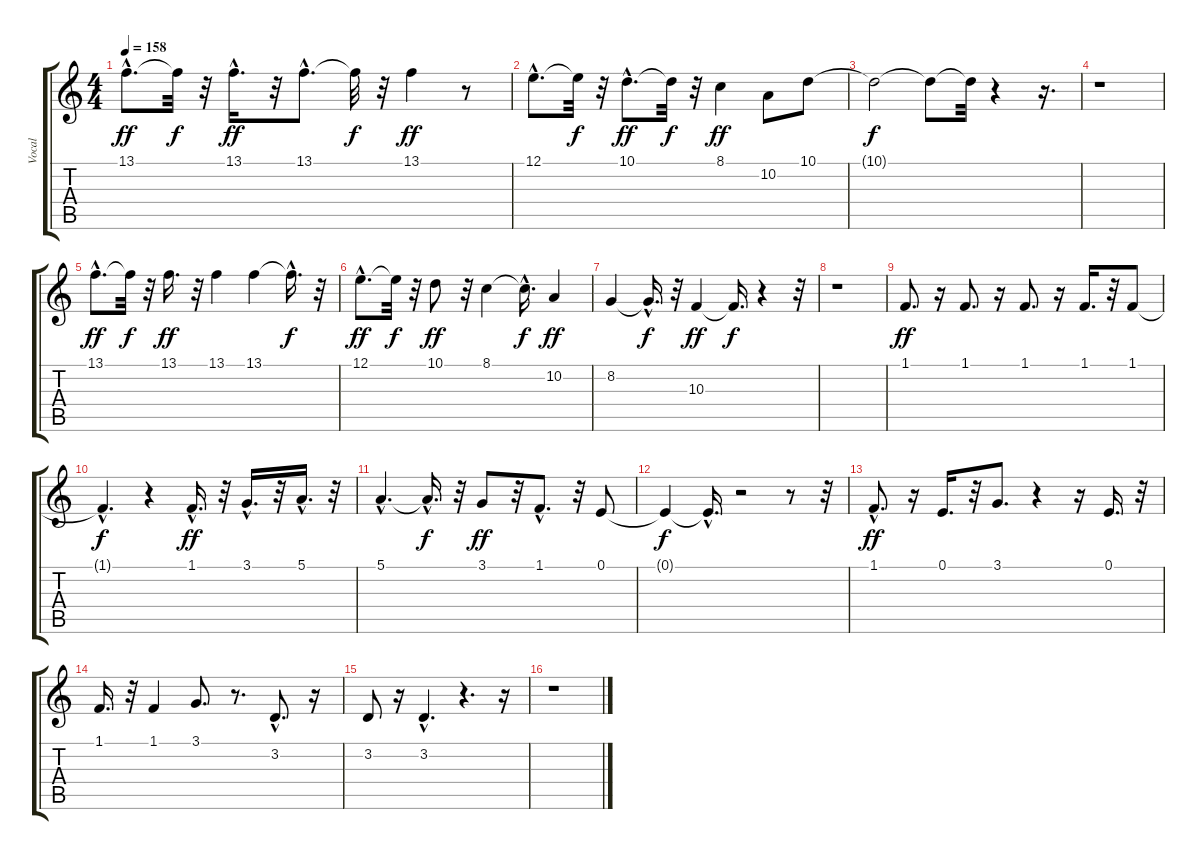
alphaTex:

\track ("Vocal" "Vocal") {instrument clarinet}
\staff {score tabs}
\tuning (E4 B3 G3 D3 A2 E2) {hide}
\ts (4 4)
\tempo 158
\clef g2
\ks c
13.1{hac}.8{d dy ff} 13.1{t}.32{dy f} r.32 13.1{hac}.16{d dy ff} r.32 13.1{hac}.8{d} 13.1{t}.32{dy f} r.32 13.1.4{dy ff} r.8 |
12.1{hac}.8{d} 12.1{t}.32{dy f} r.32 10.1{hac}.8{d dy ff} 10.1{t}.32{dy f} r.32 8.1.4{dy ff} 10.2.8 10.1.8 |
10.1{t}.2{dy f} 10.1{t}.8 10.1{t}.32 r.4 r.16{d} |
r.1 |
13.1{hac}.8{d dy ff} 13.1{t}.32{dy f} r.32 13.1.16{d dy ff} r.32 13.1.4 13.1.4 13.1{hac t}.16{d dy f} r.32 |
12.1{hac}.8{d dy ff} 12.1{t}.32{dy f} r.32 10.1.8{dy ff} r.32 8.1.4 8.1{hac t}.16{d dy f} 10.2.4{dy ff} |
8.2.4 8.2{hac t}.16{d dy f} r.32 10.3.4{dy ff} 10.3{t}.16{d dy f} r.4 r.32 |
r.1 |
1.1.8{d dy ff} r.16 1.1.8{d} r.16 1.1.8{d} r.16 1.1.16{d} r.32 1.1.8 |
1.1{hac t}.4{d dy f} r.4 1.1{hac}.16{d dy ff} r.32 3.1{hac}.16{d} r.32 5.1{hac}.16{d} r.32 |
5.1{hac}.4{d} 5.1{hac t}.16{d dy f} r.32 3.1.8{dy ff} r.32 1.1{hac}.8{d} r.32 0.1.8 |
0.1{t}.4{dy f} 0.1{hac t}.16{d} r.2 r.8 r.32 |
1.1{hac}.8{d dy ff} r.16 0.1.16{d} r.32 3.1.8{d} r.4 r.16 0.1.16{d} r.32 |
1.1.16{d} r.32 1.1.4 3.1.8{d} r.8{d} 3.2{hac}.8{d} r.16 |
3.2.8 r.16 3.2{hac}.4{d} r.4{d} r.16 |
r.1
